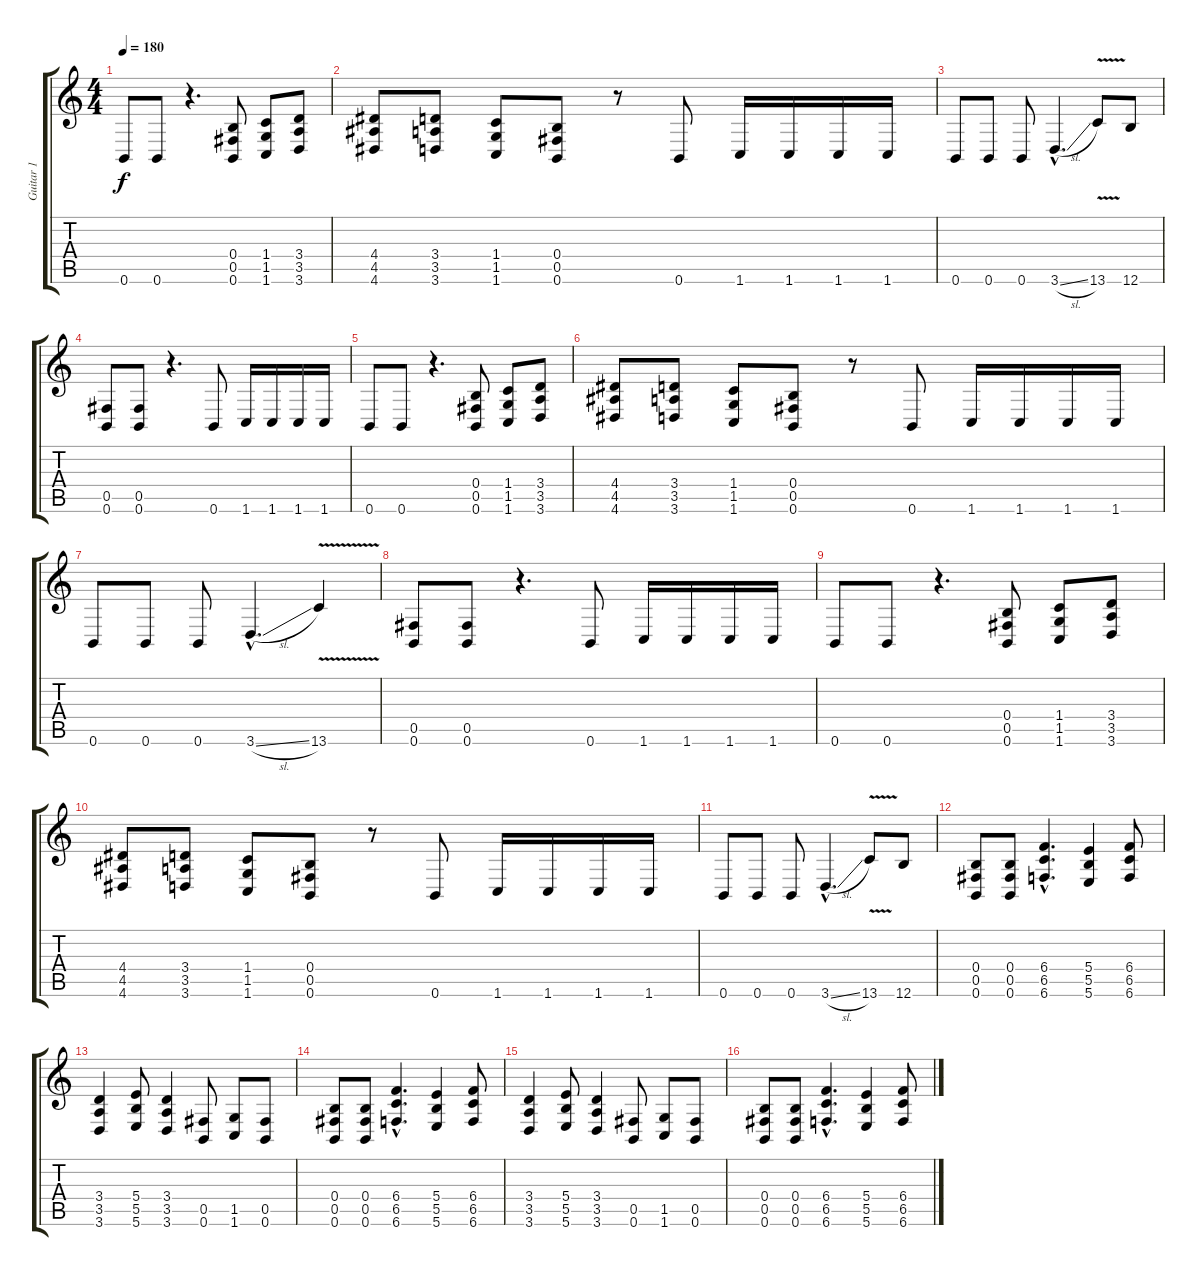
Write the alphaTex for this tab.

\track ("Guitar 1" "Guitar 1") {instrument distortionguitar}
\staff {score tabs}
\tuning (Db4 Ab3 E3 B2 Gb2 B1) {hide}
\ts (4 4)
\tempo 180
\clef g2
\ks c
0.6.8{dy f} 0.6.8 r.4{d} (0.4 0.5 0.6).8 (1.4 1.5 1.6).8 (3.4 3.5 3.6).8 |
(4.4 4.5 4.6).8 (3.4 3.5 3.6).8 (1.4 1.5 1.6).8 (0.4 0.5 0.6).8 r.8 0.6.8 1.6.16 1.6.16 1.6.16 1.6.16 |
0.6.8 0.6.8 0.6.8 3.6{sl hac}.4{d} 13.6{v}.8 12.6.8 |
(0.5 0.6).8 (0.5 0.6).8 r.4{d} 0.6.8 1.6.16 1.6.16 1.6.16 1.6.16 |
0.6.8 0.6.8 r.4{d} (0.4 0.5 0.6).8 (1.4 1.5 1.6).8 (3.4 3.5 3.6).8 |
(4.4 4.5 4.6).8 (3.4 3.5 3.6).8 (1.4 1.5 1.6).8 (0.4 0.5 0.6).8 r.8 0.6.8 1.6.16 1.6.16 1.6.16 1.6.16 |
0.6.8 0.6.8 0.6.8 3.6{sl hac}.4{d} 13.6{v}.4 |
(0.5 0.6).8 (0.5 0.6).8 r.4{d} 0.6.8 1.6.16 1.6.16 1.6.16 1.6.16 |
0.6.8 0.6.8 r.4{d} (0.4 0.5 0.6).8 (1.4 1.5 1.6).8 (3.4 3.5 3.6).8 |
(4.4 4.5 4.6).8 (3.4 3.5 3.6).8 (1.4 1.5 1.6).8 (0.4 0.5 0.6).8 r.8 0.6.8 1.6.16 1.6.16 1.6.16 1.6.16 |
0.6.8 0.6.8 0.6.8 3.6{sl hac}.4{d} 13.6{v}.8 12.6.8 |
(0.4 0.5 0.6).8 (0.4 0.5 0.6).8 (6.4{hac} 6.5{hac} 6.6{hac}).4{d} (5.4 5.5 5.6).4 (6.4 6.5 6.6).8 |
(3.4 3.5 3.6).4 (5.4 5.5 5.6).8 (3.4 3.5 3.6).4 (0.5 0.6).8 (1.5 1.6).8 (0.5 0.6).8 |
(0.4 0.5 0.6).8 (0.4 0.5 0.6).8 (6.4{hac} 6.5{hac} 6.6{hac}).4{d} (5.4 5.5 5.6).4 (6.4 6.5 6.6).8 |
(3.4 3.5 3.6).4 (5.4 5.5 5.6).8 (3.4 3.5 3.6).4 (0.5 0.6).8 (1.5 1.6).8 (0.5 0.6).8 |
(0.4 0.5 0.6).8 (0.4 0.5 0.6).8 (6.4{hac} 6.5{hac} 6.6{hac}).4{d} (5.4 5.5 5.6).4 (6.4 6.5 6.6).8
